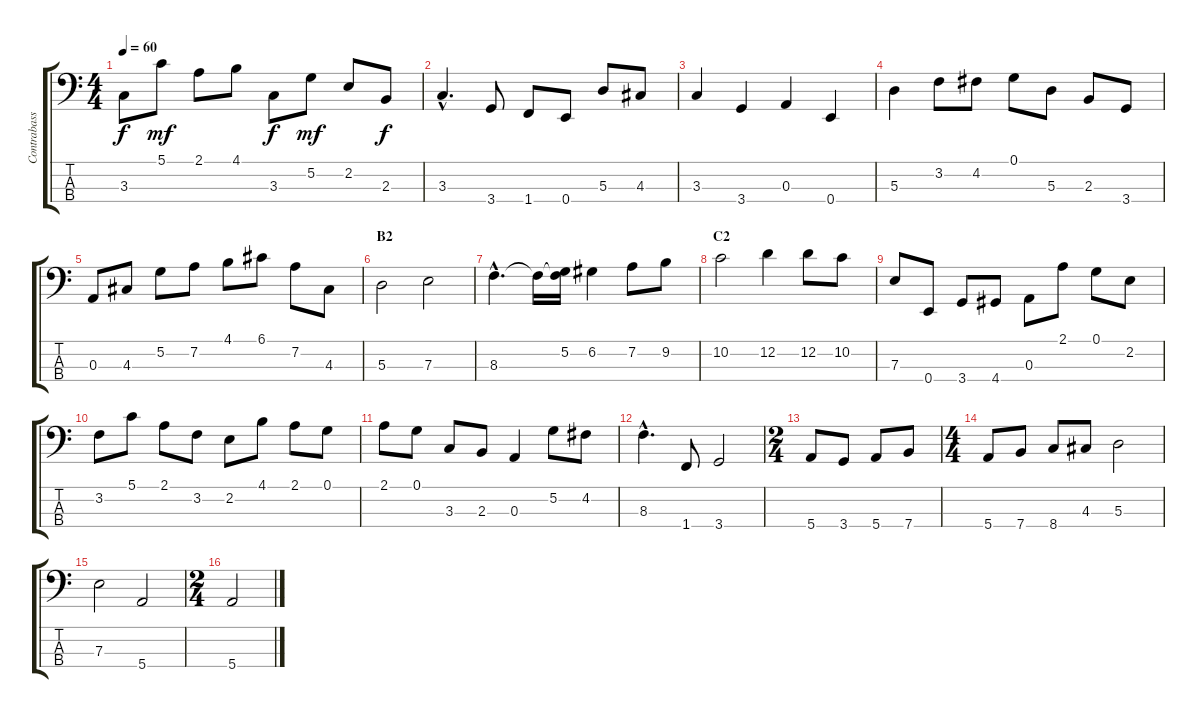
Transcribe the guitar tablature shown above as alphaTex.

\track ("Contrabass" "Contrabass") {instrument contrabass}
\staff {score tabs}
\tuning (G2 D2 A1 E1) {hide}
\ts (4 4)
\tempo 60
\clef f4
\ks c
3.3.8{dy f} 5.1.8{dy mf} 2.1.8 4.1.8 3.3.8{dy f} 5.2.8{dy mf} 2.2.8 2.3.8{dy f} |
3.3{hac}.4{d} 3.4.8 1.4.8 0.4.8 5.3.8 4.3.8 |
3.3.4 3.4.4 0.3.4 0.4.4 |
5.3.4 3.2.8 4.2.8 0.1.8 5.3.8 2.3.8 3.4.8 |
0.3.8 4.3.8 5.2.8 7.2.8 4.1.8 6.1.8 7.2.8 4.3.8 |
\section ("" "B2")
5.3.2 7.3.2 |
8.3{hac}.4{d} 8.3{t}.16 (5.2 8.3{t}).16 6.2.4 7.2.8 9.2.8 |
\section ("" "C2")
10.2.2 12.2.4 12.2.8 10.2.8 |
7.3.8 0.4.8 3.4.8 4.4.8 0.3.8 2.1.8 0.1.8 2.2.8 |
3.2.8 5.1.8 2.1.8 3.2.8 2.2.8 4.1.8 2.1.8 0.1.8 |
2.1.8 0.1.8 3.3.8 2.3.8 0.3.4 5.2.8 4.2.8 |
8.3{hac}.4{d} 1.4.8 3.4.2 |
\ts (2 4)
5.4.8 3.4.8 5.4.8 7.4.8 |
\ts (4 4)
5.4.8 7.4.8 8.4.8 4.3.8 5.3.2 |
7.3.2 5.4.2 |
\ts (2 4)
5.4.2
